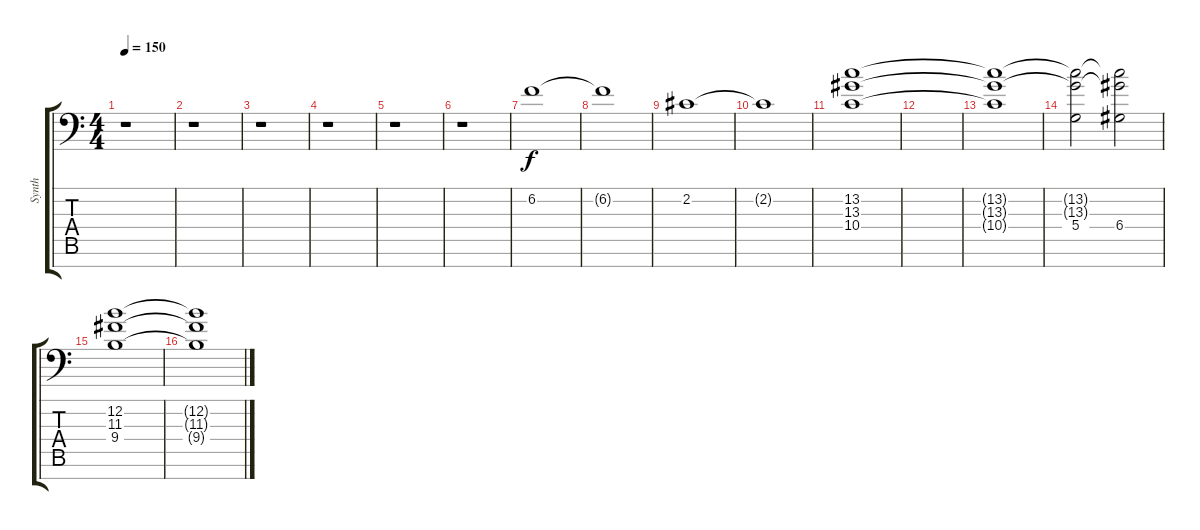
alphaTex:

\track ("Synth" "Synth") {instrument synthstrings1}
\staff {score tabs}
\tuning (E4 B3 G3 D3 A2 E2 C-1) {hide}
\ts (4 4)
\tempo 150
\clef f4
\ks c
r.1{dy f} |
r.1 |
r.1 |
r.1 |
r.1 |
r.1 |
6.2.1 |
6.2{t}.1 |
2.2.1 |
2.2{t}.1 |
(13.2 13.3 10.4).1 |
|
(13.2{t} 13.3{t} 10.4{t}).1 |
(13.2{t} 13.3{t} 5.4).2 (13.2{t} 13.3{t} 6.4).2 |
(12.2 11.3 9.4).1 |
(12.2{t} 11.3{t} 9.4{t}).1
